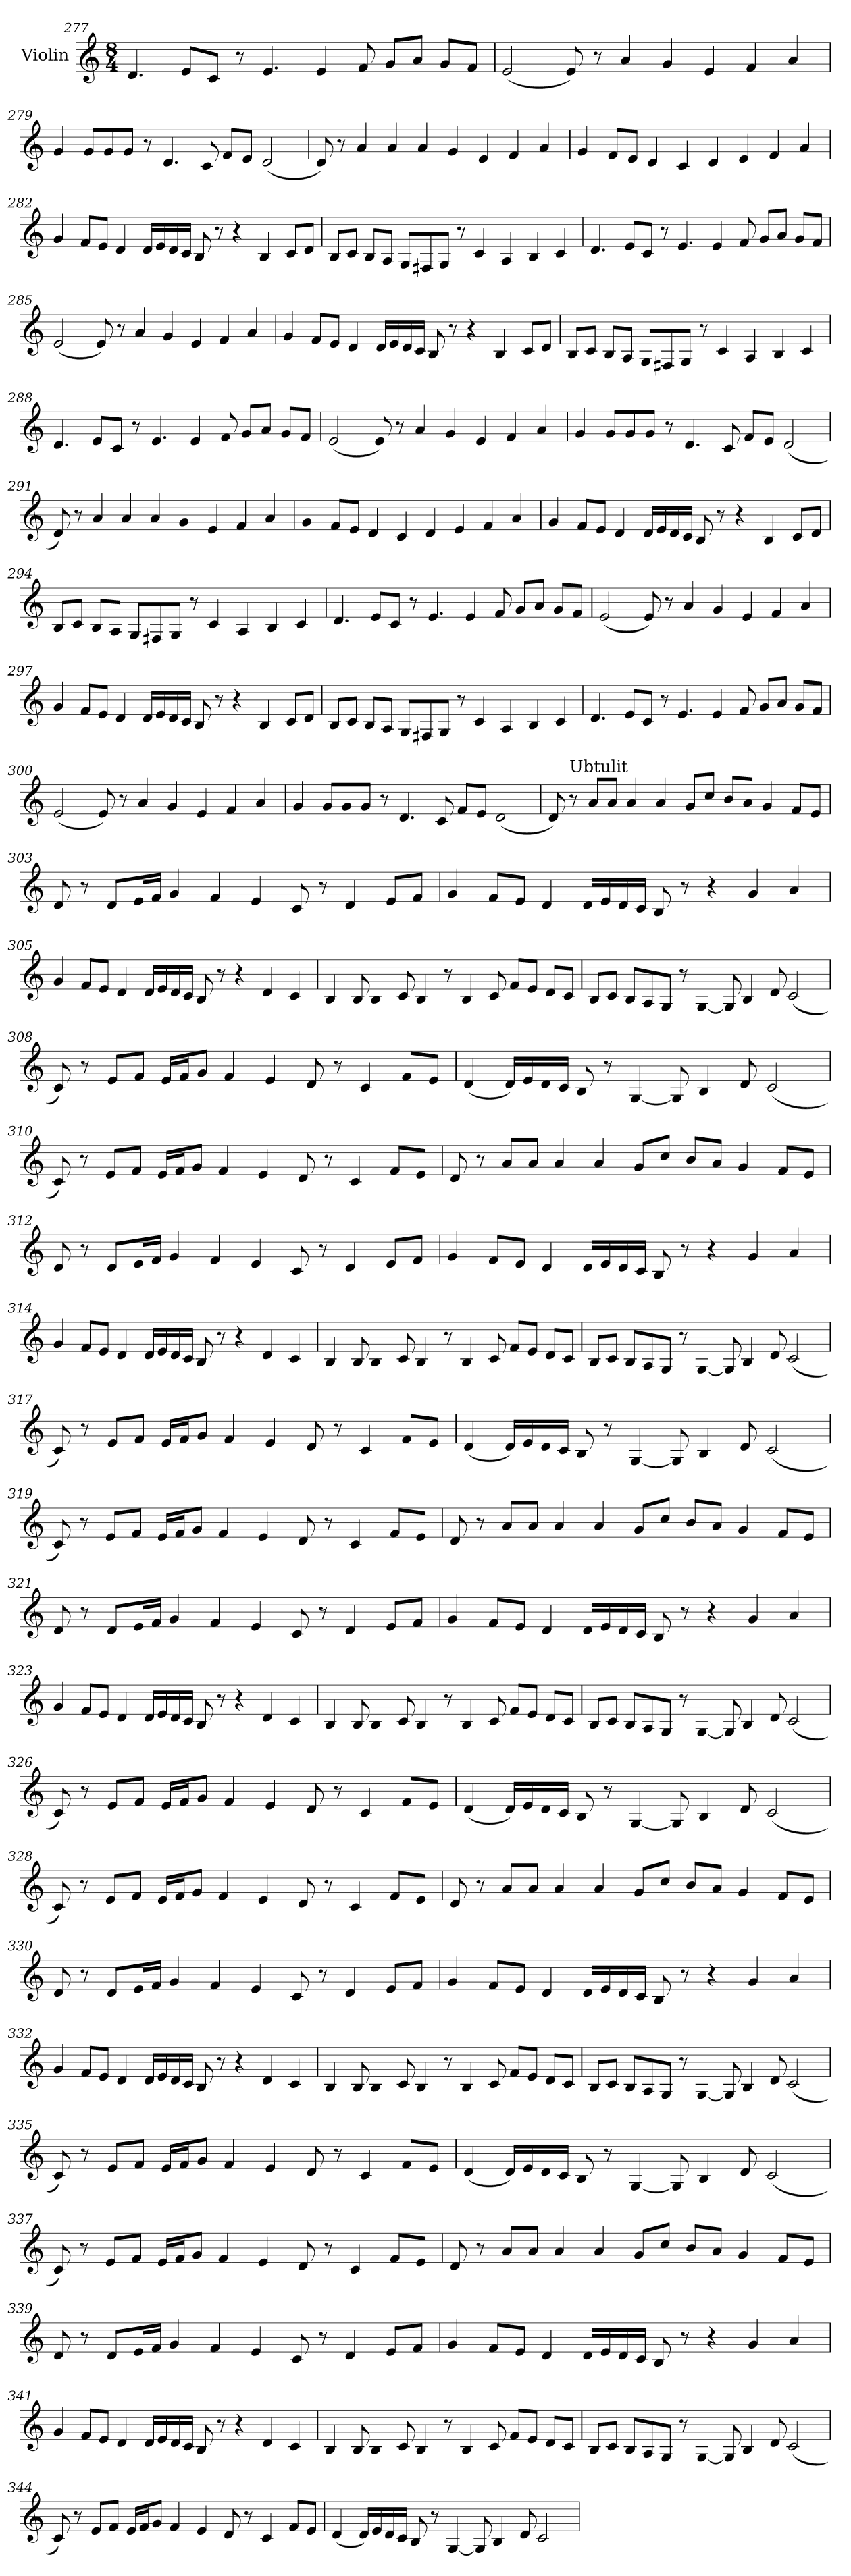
**kern
*part1
*staff1
*I"Violin
*clefG2
*k[]
*C:
*M8/4
=277
4.d/
8e/L
8c/J
8r
4.e/
4e/
8f/
8g/L
8a/J
8g/L
8f/J
!!LO:LB:g=z
=278
(2e/
8e/)
8r
4a/
4g/
4e/
4f/
4a/
=279
4g/
8g/L
8g/
8g/J
8r
4.d/
8c/
8f/L
8e/J
(2d/
!!LO:PB:g=z
=280
8d/)
8r
4a/
4a/
4a/
4g/
4e/
4f/
4a/
!!LO:PB:g=z
=281
4g/
8f/L
8e/J
4d/
4c/
4d/
4e/
4f/
4a/
=282
4g/
8f/L
8e/J
4d/
16d/LL
16e/
16d/
16c/JJ
8B/
8r
4r
4B/
8c/L
8d/J
!!LO:LB:g=z
=283
8B/L
8c/J
8B/L
8A/J
8G/L
8F#X/
8G/J
8r
4c/
4A/
4B/
4c/
=284
4.d/
8e/L
8c/J
8r
4.e/
4e/
8f/
8g/L
8a/J
8g/L
8f/J
!!LO:LB:g=z
=285
(2e/
8e/)
8r
4a/
4g/
4e/
4f/
4a/
=286
4g/
8f/L
8e/J
4d/
16d/LL
16e/
16d/
16c/JJ
8B/
8r
4r
4B/
8c/L
8d/J
!!LO:PB:g=z
=287
8B/L
8c/J
8B/L
8A/J
8G/L
8F#X/
8G/J
8r
4c/
4A/
4B/
4c/
!!LO:PB:g=z
=288
4.d/
8e/L
8c/J
8r
4.e/
4e/
8f/
8g/L
8a/J
8g/L
8f/J
!!LO:PB:g=z
=289
(2e/
8e/)
8r
4a/
4g/
4e/
4f/
4a/
=290
4g/
8g/L
8g/
8g/J
8r
4.d/
8c/
8f/L
8e/J
(2d/
!!LO:PB:g=z
=291
8d/)
8r
4a/
4a/
4a/
4g/
4e/
4f/
4a/
!!LO:PB:g=z
=292
4g/
8f/L
8e/J
4d/
4c/
4d/
4e/
4f/
4a/
!!LO:PB:g=z
=293
4g/
8f/L
8e/J
4d/
16d/LL
16e/
16d/
16c/JJ
8B/
8r
4r
4B/
8c/L
8d/J
!!LO:PB:g=z
=294
8B/L
8c/J
8B/L
8A/J
8G/L
8F#X/
8G/J
8r
4c/
4A/
4B/
4c/
!!LO:PB:g=z
=295
4.d/
8e/L
8c/J
8r
4.e/
4e/
8f/
8g/L
8a/J
8g/L
8f/J
!!LO:PB:g=z
=296
(2e/
8e/)
8r
4a/
4g/
4e/
4f/
4a/
!!LO:PB:g=z
=297
4g/
8f/L
8e/J
4d/
16d/LL
16e/
16d/
16c/JJ
8B/
8r
4r
4B/
8c/L
8d/J
!!LO:PB:g=z
=298
8B/L
8c/J
8B/L
8A/J
8G/L
8F#X/
8G/J
8r
4c/
4A/
4B/
4c/
!!LO:PB:g=z
=299
4.d/
8e/L
8c/J
8r
4.e/
4e/
8f/
8g/L
8a/J
8g/L
8f/J
!!LO:PB:g=z
=300
(2e/
8e/)
8r
4a/
4g/
4e/
4f/
4a/
!!LO:PB:g=z
=301
4g/
8g/L
8g/
8g/J
8r
4.d/
8c/
8f/L
8e/J
(2d/
!!LO:PB:g=z
=302
8d/)
!LO:TX:a:t=Ubtulit
8r
8a/L
8a/J
4a/
4a/
8g/L
8cc/J
8b/L
8a/J
4g/
8f/L
8e/J
!!LO:PB:g=z
=303
8d/
8r
8d/L
16e/L
16f/JJ
4g/
4f/
4e/
8c/
8r
4d/
8e/L
8f/J
=304
4g/
8f/L
8e/J
4d/
16d/LL
16e/
16d/
16c/JJ
8B/
8r
4r
4g/
4a/
!!LO:PB:g=z
=305
4g/
8f/L
8e/J
4d/
16d/LL
16e/
16d/
16c/JJ
8B/
8r
4r
4d/
4c/
!!LO:PB:g=z
=306
4B/
8B/
4B/
8c/
4B/
8r
4B/
8c/
8f/L
8e/J
8d/L
8c/J
!!LO:PB:g=z
=307
8B/L
8c/J
8B/L
8A/
8G/J
8r
[4G/
8G/]
4B/
8d/
(2c/
!!LO:PB:g=z
=308
8c/)
8r
8e/L
8f/J
16e/LL
16f/J
8g/J
4f/
4e/
8d/
8r
4c/
8f/L
8e/J
!!LO:PB:g=z
=309
(4d/
16d/LL)
16e/
16d/
16c/JJ
8B/
8r
[4G/
8G/]
4B/
8d/
(2c/
!!LO:PB:g=z
=310
8c/)
8r
8e/L
8f/J
16e/LL
16f/J
8g/J
4f/
4e/
8d/
8r
4c/
8f/L
8e/J
!!LO:PB:g=z
=311
8d/
8r
8a/L
8a/J
4a/
4a/
8g/L
8cc/J
8b/L
8a/J
4g/
8f/L
8e/J
!!LO:PB:g=z
=312
8d/
8r
8d/L
16e/L
16f/JJ
4g/
4f/
4e/
8c/
8r
4d/
8e/L
8f/J
!!LO:PB:g=z
=313
4g/
8f/L
8e/J
4d/
16d/LL
16e/
16d/
16c/JJ
8B/
8r
4r
4g/
4a/
!!LO:PB:g=z
=314
4g/
8f/L
8e/J
4d/
16d/LL
16e/
16d/
16c/JJ
8B/
8r
4r
4d/
4c/
!!LO:PB:g=z
=315
4B/
8B/
4B/
8c/
4B/
8r
4B/
8c/
8f/L
8e/J
8d/L
8c/J
!!LO:PB:g=z
=316
8B/L
8c/J
8B/L
8A/
8G/J
8r
[4G/
8G/]
4B/
8d/
(2c/
!!LO:PB:g=z
=317
8c/)
8r
8e/L
8f/J
16e/LL
16f/J
8g/J
4f/
4e/
8d/
8r
4c/
8f/L
8e/J
!!LO:PB:g=z
=318
(4d/
16d/LL)
16e/
16d/
16c/JJ
8B/
8r
[4G/
8G/]
4B/
8d/
(2c/
!!LO:PB:g=z
=319
8c/)
8r
8e/L
8f/J
16e/LL
16f/J
8g/J
4f/
4e/
8d/
8r
4c/
8f/L
8e/J
=320
8d/
8r
8a/L
8a/J
4a/
4a/
8g/L
8cc/J
8b/L
8a/J
4g/
8f/L
8e/J
!!LO:PB:g=z
=321
8d/
8r
8d/L
16e/L
16f/JJ
4g/
4f/
4e/
8c/
8r
4d/
8e/L
8f/J
!!LO:PB:g=z
=322
4g/
8f/L
8e/J
4d/
16d/LL
16e/
16d/
16c/JJ
8B/
8r
4r
4g/
4a/
!!LO:PB:g=z
=323
4g/
8f/L
8e/J
4d/
16d/LL
16e/
16d/
16c/JJ
8B/
8r
4r
4d/
4c/
!!LO:PB:g=z
=324
4B/
8B/
4B/
8c/
4B/
8r
4B/
8c/
8f/L
8e/J
8d/L
8c/J
!!LO:PB:g=z
=325
8B/L
8c/J
8B/L
8A/
8G/J
8r
[4G/
8G/]
4B/
8d/
(2c/
!!LO:PB:g=z
=326
8c/)
8r
8e/L
8f/J
16e/LL
16f/J
8g/J
4f/
4e/
8d/
8r
4c/
8f/L
8e/J
!!LO:PB:g=z
=327
(4d/
16d/LL)
16e/
16d/
16c/JJ
8B/
8r
[4G/
8G/]
4B/
8d/
(2c/
!!LO:PB:g=z
=328
8c/)
8r
8e/L
8f/J
16e/LL
16f/J
8g/J
4f/
4e/
8d/
8r
4c/
8f/L
8e/J
!!LO:PB:g=z
=329
8d/
8r
8a/L
8a/J
4a/
4a/
8g/L
8cc/J
8b/L
8a/J
4g/
8f/L
8e/J
!!LO:PB:g=z
=330
8d/
8r
8d/L
16e/L
16f/JJ
4g/
4f/
4e/
8c/
8r
4d/
8e/L
8f/J
!!LO:PB:g=z
=331
4g/
8f/L
8e/J
4d/
16d/LL
16e/
16d/
16c/JJ
8B/
8r
4r
4g/
4a/
!!LO:PB:g=z
=332
4g/
8f/L
8e/J
4d/
16d/LL
16e/
16d/
16c/JJ
8B/
8r
4r
4d/
4c/
!!LO:PB:g=z
=333
4B/
8B/
4B/
8c/
4B/
8r
4B/
8c/
8f/L
8e/J
8d/L
8c/J
!!LO:PB:g=z
=334
8B/L
8c/J
8B/L
8A/
8G/J
8r
[4G/
8G/]
4B/
8d/
(2c/
!!LO:PB:g=z
=335
8c/)
8r
8e/L
8f/J
16e/LL
16f/J
8g/J
4f/
4e/
8d/
8r
4c/
8f/L
8e/J
=336
(4d/
16d/LL)
16e/
16d/
16c/JJ
8B/
8r
[4G/
8G/]
4B/
8d/
(2c/
!!LO:PB:g=z
=337
8c/)
8r
8e/L
8f/J
16e/LL
16f/J
8g/J
4f/
4e/
8d/
8r
4c/
8f/L
8e/J
!!LO:PB:g=z
=338
8d/
8r
8a/L
8a/J
4a/
4a/
8g/L
8cc/J
8b/L
8a/J
4g/
8f/L
8e/J
!!LO:PB:g=z
=339
8d/
8r
8d/L
16e/L
16f/JJ
4g/
4f/
4e/
8c/
8r
4d/
8e/L
8f/J
!!LO:PB:g=z
=340
4g/
8f/L
8e/J
4d/
16d/LL
16e/
16d/
16c/JJ
8B/
8r
4r
4g/
4a/
!!LO:PB:g=z
=341
4g/
8f/L
8e/J
4d/
16d/LL
16e/
16d/
16c/JJ
8B/
8r
4r
4d/
4c/
!!LO:PB:g=z
=342
4B/
8B/
4B/
8c/
4B/
8r
4B/
8c/
8f/L
8e/J
8d/L
8c/J
!!LO:PB:g=z
=343
8B/L
8c/J
8B/L
8A/
8G/J
8r
[4G/
8G/]
4B/
8d/
(2c/
!!LO:PB:g=z
=344
8c/)
8r
8e/L
8f/J
16e/LL
16f/J
8g/J
4f/
4e/
8d/
8r
4c/
8f/L
8e/J
!!LO:PB:g=z
=345
(4d/
16d/LL)
16e/
16d/
16c/JJ
8B/
8r
[4G/
8G/]
4B/
8d/
2c/
=
*-
